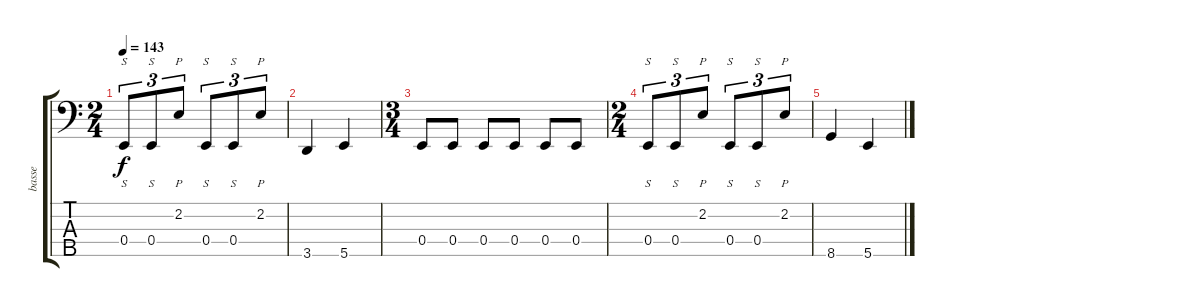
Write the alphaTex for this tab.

\track ("basse" "basse") {instrument fretlessbass}
\staff {score tabs}
\tuning (G2 D2 A1 E1 B0) {hide}
\ts (2 4)
\tempo 143
\clef f4
\ks c
0.4.8{s tu (3 2) dy f} 0.4.8{s tu (3 2)} 2.2.8{p tu (3 2)} 0.4.8{s tu (3 2)} 0.4.8{s tu (3 2)} 2.2.8{p tu (3 2)} |
3.5.4 5.5.4 |
\ts (3 4)
0.4.8 0.4.8 0.4.8 0.4.8 0.4.8 0.4.8 |
\ts (2 4)
0.4.8{s tu (3 2)} 0.4.8{s tu (3 2)} 2.2.8{p tu (3 2)} 0.4.8{s tu (3 2)} 0.4.8{s tu (3 2)} 2.2.8{p tu (3 2)} |
8.5.4 5.5.4
